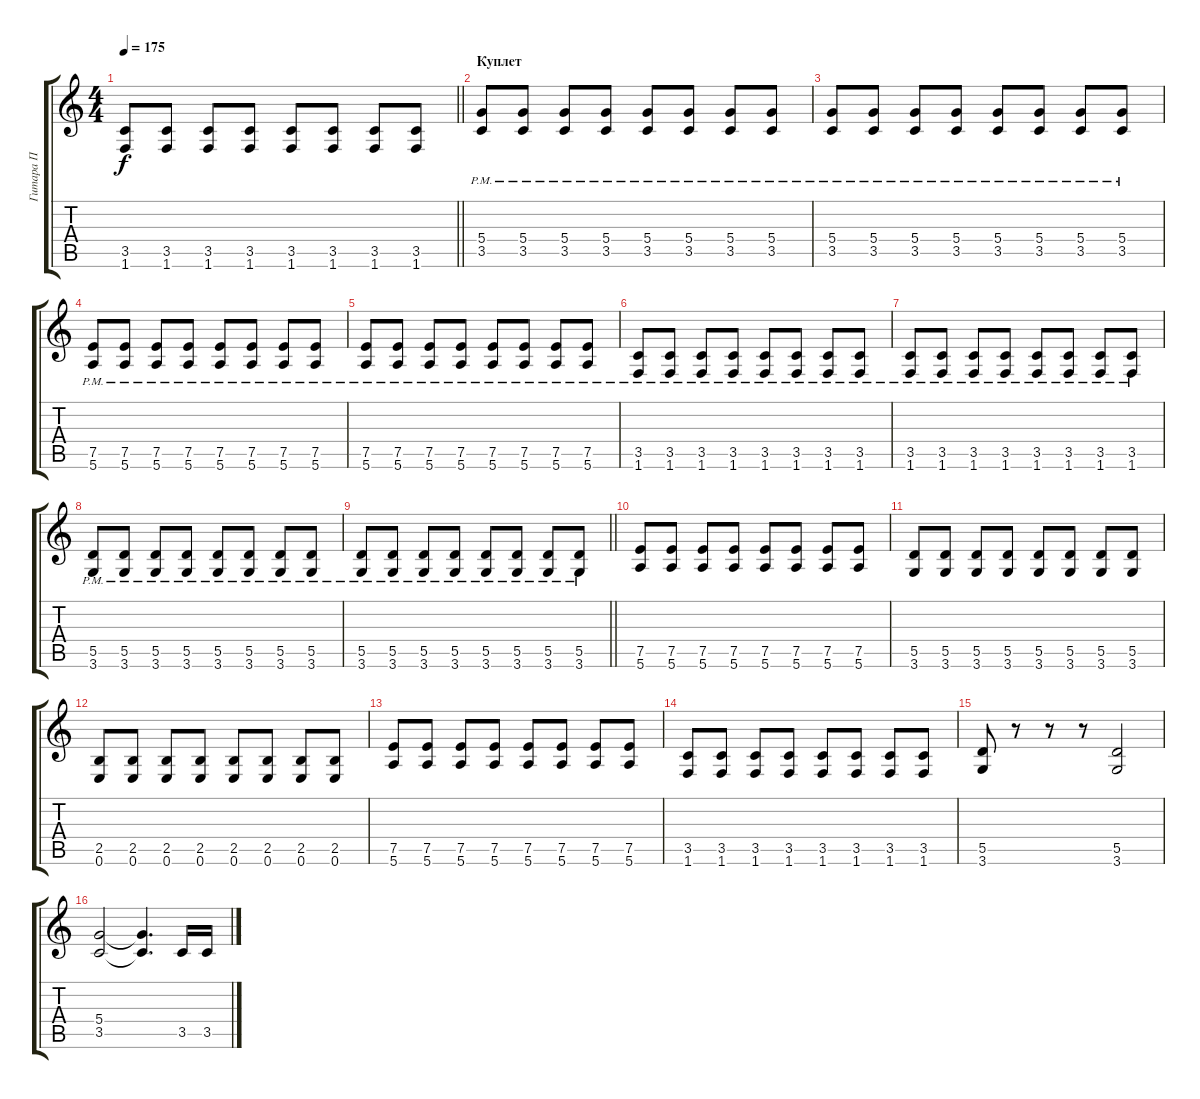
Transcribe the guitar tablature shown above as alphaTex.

\track ("Гитара П" "Гитара П") {instrument overdrivenguitar}
\staff {score tabs}
\tuning (E4 B3 G3 D3 A2 E2) {hide}
\ts (4 4)
\tempo 175
\clef g2
\barLineRight lightlight
\ks c
(3.5 1.6).8{dy f} (3.5 1.6).8 (3.5 1.6).8 (3.5 1.6).8 (3.5 1.6).8 (3.5 1.6).8 (3.5 1.6).8 (3.5 1.6).8 |
\section ("" "Куплет")
(5.4{pm} 3.5{pm}).8 (5.4{pm} 3.5{pm}).8 (5.4{pm} 3.5{pm}).8 (5.4{pm} 3.5{pm}).8 (5.4{pm} 3.5{pm}).8 (5.4{pm} 3.5{pm}).8 (5.4{pm} 3.5{pm}).8 (5.4{pm} 3.5{pm}).8 |
(5.4{pm} 3.5{pm}).8 (5.4{pm} 3.5{pm}).8 (5.4{pm} 3.5{pm}).8 (5.4{pm} 3.5{pm}).8 (5.4{pm} 3.5{pm}).8 (5.4{pm} 3.5{pm}).8 (5.4{pm} 3.5{pm}).8 (5.4{pm} 3.5{pm}).8 |
(7.5{pm} 5.6{pm}).8 (7.5{pm} 5.6{pm}).8 (7.5{pm} 5.6{pm}).8 (7.5{pm} 5.6{pm}).8 (7.5{pm} 5.6{pm}).8 (7.5{pm} 5.6{pm}).8 (7.5{pm} 5.6{pm}).8 (7.5{pm} 5.6{pm}).8 |
(7.5{pm} 5.6{pm}).8 (7.5{pm} 5.6{pm}).8 (7.5{pm} 5.6{pm}).8 (7.5{pm} 5.6{pm}).8 (7.5{pm} 5.6{pm}).8 (7.5{pm} 5.6{pm}).8 (7.5{pm} 5.6{pm}).8 (7.5{pm} 5.6{pm}).8 |
(3.5{pm} 1.6{pm}).8 (3.5{pm} 1.6{pm}).8 (3.5{pm} 1.6{pm}).8 (3.5{pm} 1.6{pm}).8 (3.5{pm} 1.6{pm}).8 (3.5{pm} 1.6{pm}).8 (3.5{pm} 1.6{pm}).8 (3.5{pm} 1.6{pm}).8 |
(3.5{pm} 1.6{pm}).8 (3.5{pm} 1.6{pm}).8 (3.5{pm} 1.6{pm}).8 (3.5{pm} 1.6{pm}).8 (3.5{pm} 1.6{pm}).8 (3.5{pm} 1.6{pm}).8 (3.5{pm} 1.6{pm}).8 (3.5{pm} 1.6{pm}).8 |
(5.5{pm} 3.6{pm}).8 (5.5{pm} 3.6{pm}).8 (5.5{pm} 3.6{pm}).8 (5.5{pm} 3.6{pm}).8 (5.5{pm} 3.6{pm}).8 (5.5{pm} 3.6{pm}).8 (5.5{pm} 3.6{pm}).8 (5.5{pm} 3.6{pm}).8 |
\barLineRight lightlight
(5.5{pm} 3.6{pm}).8 (5.5{pm} 3.6{pm}).8 (5.5{pm} 3.6{pm}).8 (5.5{pm} 3.6{pm}).8 (5.5{pm} 3.6{pm}).8 (5.5{pm} 3.6{pm}).8 (5.5{pm} 3.6{pm}).8 (5.5{pm} 3.6{pm}).8 |
\section ("" " ")
(7.5 5.6).8 (7.5 5.6).8 (7.5 5.6).8 (7.5 5.6).8 (7.5 5.6).8 (7.5 5.6).8 (7.5 5.6).8 (7.5 5.6).8 |
(5.5 3.6).8 (5.5 3.6).8 (5.5 3.6).8 (5.5 3.6).8 (5.5 3.6).8 (5.5 3.6).8 (5.5 3.6).8 (5.5 3.6).8 |
(2.5 0.6).8 (2.5 0.6).8 (2.5 0.6).8 (2.5 0.6).8 (2.5 0.6).8 (2.5 0.6).8 (2.5 0.6).8 (2.5 0.6).8 |
(7.5 5.6).8 (7.5 5.6).8 (7.5 5.6).8 (7.5 5.6).8 (7.5 5.6).8 (7.5 5.6).8 (7.5 5.6).8 (7.5 5.6).8 |
(3.5 1.6).8 (3.5 1.6).8 (3.5 1.6).8 (3.5 1.6).8 (3.5 1.6).8 (3.5 1.6).8 (3.5 1.6).8 (3.5 1.6).8 |
(5.5 3.6).8 r.8 r.8 r.8 (5.5 3.6).2 |
(5.4 3.5).2 (5.4{t} 3.5{t}).4{d} 3.5.16 3.5.16
